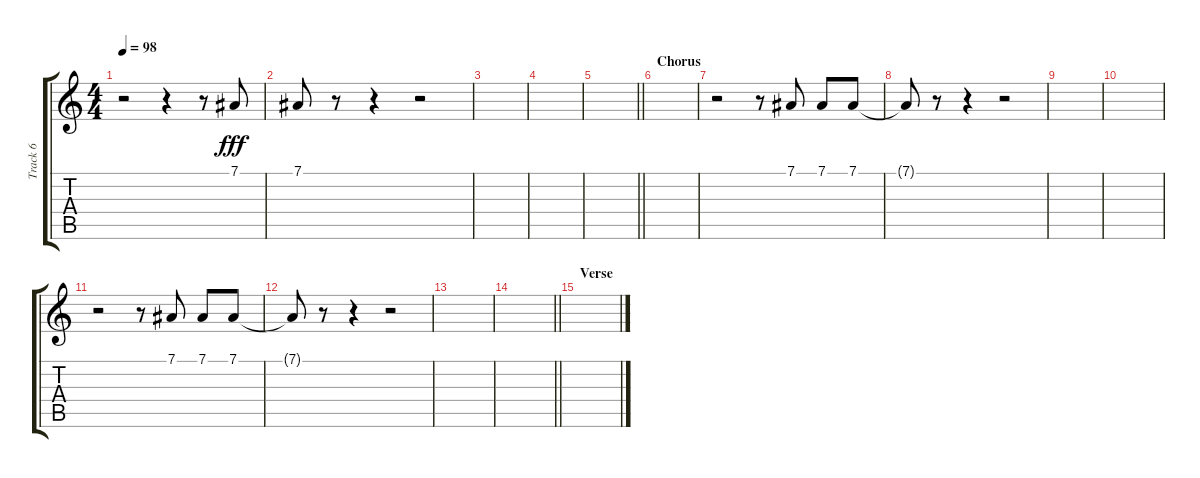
\track ("Track 6" "Track 6") {instrument lead1square}
\staff {score tabs}
\tuning (Eb4 Bb3 Gb3 Db3 Ab2 Eb2) {hide}
\ts (4 4)
\tempo 98
\clef g2
\ks c
r.2{dy fff} r.4 r.8 7.1.8 |
7.1.8 r.8 r.4 r.2 |
|
|
\barLineRight lightlight
|
\section ("" "Chorus")
|
r.2 r.8 7.1.8 7.1.8 7.1.8 |
7.1{t}.8 r.8 r.4 r.2 |
|
|
r.2 r.8 7.1.8 7.1.8 7.1.8 |
7.1{t}.8 r.8 r.4 r.2 |
|
\barLineRight lightlight
|
\section ("" "Verse")
